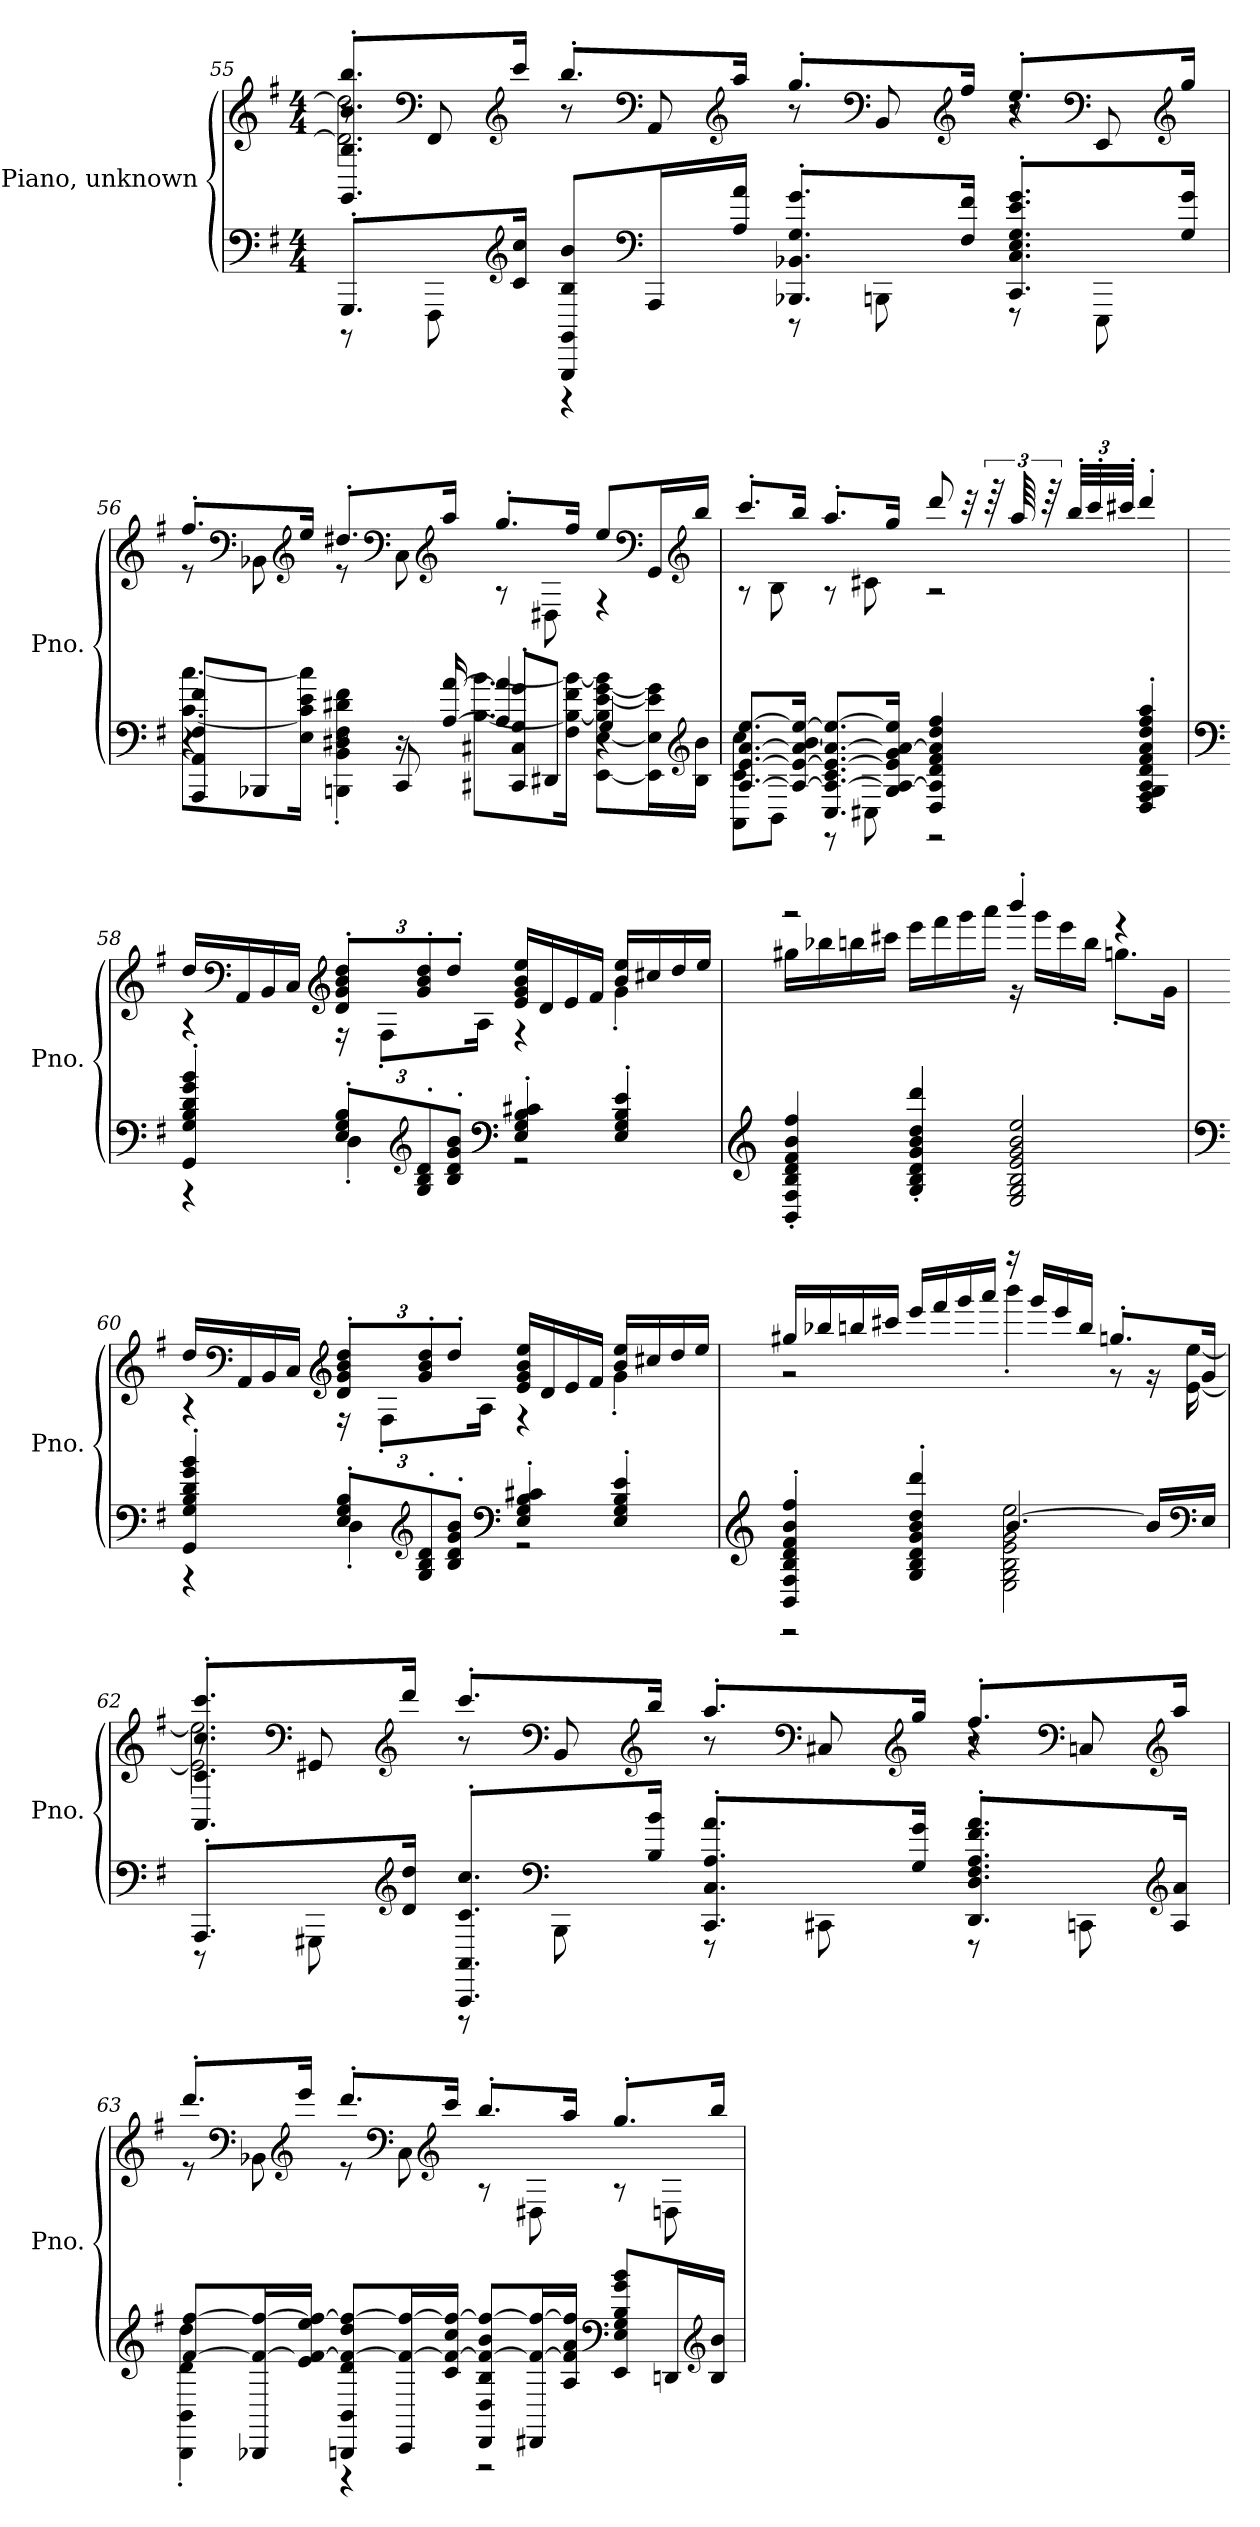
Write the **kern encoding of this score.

**kern	**kern
*part1	*part1
*staff2	*staff1
*I"Piano, unknown	*
*I'Pno.	*
!!LO:LB:g=z
*clefF4	*clefG2
*k[f#]	*k[f#]
*M4/4	*M4/4
=55	=55
*^	*^
*	*	*	*^
8.GGG'/L	8r	8.GG/' 8.B/' 8.b/' 8.bb/'L	2.d\] 2.dd\]	8r
*	*	*clefF4	*	*
.	8FFF#\	.	.	8FF#/
*clefG2	*	*clefG2	*	*
16c/ 16cc/Jk	.	16ccc/Jk	.	.
8GGG/ 8GG/ 8B/ 8b/L	4r	8.bb'/L	.	8r
*clefF4	*	*clefF4	*	*
16AAA/L	.	.	.	8AA/
*	*	*clefG2	*	*
16A/ 16a/JJ	.	16aa/Jk	.	.
8.BBB-X/' 8.BB-X/' 8.G/' 8.g/'L	8r	8.gg'/L	.	8r
*	*	*clefF4	*	*
.	8BBBn\	.	.	8BB/
*	*	*clefG2	*	*
16F#/ 16f#/Jk	.	16ff#/Jk	.	.
8.CC/' 8.C/' 8.E/' 8.G/' 8.e/' 8.g/'L	8r	8.ee'/L	4r	8r
*	*	*clefF4	*	*
.	8EEE\	.	.	8EE/
*	*	*clefG2	*	*
16G/ 16g/Jk	.	16gg/Jk	.	.
*	*	*	*v	*v
!!LO:LB:g=z
=56	=56	=56	=56
*	*^	*	*
4r	[8.c\ [8.cc\L	8AAA/ 8AA/ 8F#/ 8f#/L	8.ff#'/L	8r
*	*	*	*clefF4	*
.	.	8BBB-X/J	.	8BB-X\
*	*	*	*clefG2	*
.	16E\ 16c\] 16e\ 16cc\]Jk	.	16ee/Jk	.
8r	4BBBn\' 4BB\' 4D#X\' 4F#\' 4d#X\' 4f#\'	8r	8.dd#X'/L	8r
*	*	*	*clefF4	*
16r	.	8CC/	.	8C\
*	*	*	*clefG2	*
[16A/ [16a/	.	.	16aa/Jk	.
4A/] 4a/]	[8.B\ [8.b\L	8CC#X/' 8C#X/' 8G/' 8g/'L	8.gg'/L	8r
.	.	8DD#X/J	.	8D#X\
.	16F#\ 16B\_ 16f#\ 16b\_Jk	.	16ff#/Jk	.
4r	[8EE\ [8E\ 8B\] [8e\ [8g\ 8b\]L	4G/	8ee/L	4r
*	*	*	*clefF4	*
.	16EE\] 16E\] 16e\] 16g\]L	.	16GG/L	.
*clefG2	*	*	*clefG2	*
.	16B\ 16b\JJ	.	16bb/JJ	.
*	*v	*v	*	*
!!LO:LB:g=z	!!
=57	=57	=57	=57
[8.A/ [8.e/ [8.a/ [8.ee/L	8AA\ 8c\ 8cc\L	8.ccc'/L	8r
.	8BB\J	.	8B\
16A/_ 16e/_ 16a/_ 16b/ 16ee/_Jk	.	16bb/Jk	.
8.C/ 8.A/_ 8.c/ 8.e/_ 8.a/_ 8.ee/_L	8r	8.aa'/L	8r
.	8C#X\	.	8c#X\
16G/ 16A/_ 16e/] 16g/ 16a/_ 16ee/]Jk	.	16gg/Jk	.
4D/ 4A/] 4d/ 4f#/ 4a/] 4dd/ 4ff#/	2r	8ddd/	2r
.	.	32r	.
.	.	96r	.
.	.	96aa/	.
.	.	96r	.
*	*	*Xbrackettup	*
.	.	48bb'/LLL	.
.	.	48ccc'/	.
.	.	48ccc#X'/JJJ	.
4D/' 4F#/' 4G/' 4A/' 4d/' 4f#/' 4a/' 4dd/' 4ff#/' 4aa/'	.	4ddd'/	.
!!LO:LB:g=z	!!
=58	=58	=58	=58
*clefF4	*	*	*
4GG/' 4G/' 4B/' 4d/' 4g/' 4b/'	4r	16dd/LL	4r
*	*	*clefF4	*
.	.	16AA/	.
.	.	16BB/	.
.	.	16C/JJ	.
*	*	*clefG2	*
*Xbrackettup	*	*	*
12E/' 12G/' 12B/'L	4D'\	12d/' 12g/' 12b/' 12dd/'L	16r
.	.	.	8F#'\L
*clefG2	*	*	*
12G/' 12B/' 12d/'	.	12g/' 12b/' 12dd/'	.
12B/' 12d/' 12g/' 12b/'J	.	12dd'/J	.
.	.	.	16A\Jk
*clefF4	*	*	*
4E/' 4G/' 4B/' 4c#X/'	2r	16e/ 16g/ 16b/ 16ee/LL	4r
.	.	16d/	.
.	.	16e/	.
.	.	16f#/JJ	.
4E/' 4G/' 4B/' 4e/'	.	16b/ 16ee/LL	4g'\
.	.	16cc#X/	.
.	.	16dd/	.
.	.	16ee/JJ	.
*v	*v	*	*
!!LO:LB:g=z	!!
=59	=59	=59
*clefG2	*	*
4BB/' 4F#/' 4B/' 4d/' 4f#/' 4b/' 4ff#/'	2r	16gg#X\LL
.	.	16bb-X\
.	.	16bbn\
.	.	16ccc#X\JJ
4G/' 4B/' 4d/' 4g/' 4b/' 4dd/' 4ddd/'	.	16eee\LL
.	.	16fff#\
.	.	16ggg\
.	.	16aaa\JJ
2E/ 2G/ 2B/ 2e/ 2g/ 2b/ 2ee/	4bbb'/	16r
.	.	16ggg\LL
.	.	16eee\
.	.	16bb\JJ
.	4r	8.ggn'\L
.	.	16g\Jk
!!LO:PB:g=z	!!
=60	=60	=60
*clefF4	*	*
*^	*	*
4GG/' 4G/' 4B/' 4d/' 4g/' 4b/'	4r	16dd/LL	4r
*	*	*clefF4	*
.	.	16AA/	.
.	.	16BB/	.
.	.	16C/JJ	.
*	*	*clefG2	*
12E/' 12G/' 12B/'L	4D'\	12d/' 12g/' 12b/' 12dd/'L	16r
.	.	.	8F#'\L
*clefG2	*	*	*
12G/' 12B/' 12d/'	.	12g/' 12b/' 12dd/'	.
12B/' 12d/' 12g/' 12b/'J	.	12dd'/J	.
.	.	.	16A\Jk
*clefF4	*	*	*
4E/' 4G/' 4B/' 4c#X/'	2r	16e/ 16g/ 16b/ 16ee/LL	4r
.	.	16d/	.
.	.	16e/	.
.	.	16f#/JJ	.
4E/' 4G/' 4B/' 4e/'	.	16b/ 16ee/LL	4g'\
.	.	16cc#X/	.
.	.	16dd/	.
.	.	16ee/JJ	.
!!LO:LB:g=z	!!
=61	=61	=61	=61
*clefG2	*	*	*
4BB/' 4F#/' 4B/' 4d/' 4f#/' 4b/' 4ff#/'	2r	16gg#X/LL	2r
.	.	16bb-X/	.
.	.	16bbn/	.
.	.	16ccc#X/JJ	.
4G/' 4B/' 4d/' 4g/' 4b/' 4dd/' 4ddd/'	.	16eee/LL	.
.	.	16fff#/	.
.	.	16ggg/	.
.	.	16aaa/JJ	.
[4.b/	2E\ 2G\ 2B\ 2e\ 2g\ 2ee\	16r	4bbb'\
.	.	16ggg/LL	.
.	.	16eee/	.
.	.	16bb/JJ	.
.	.	8.ggn'/L	8r
16b/LL]	.	.	16r
*clefF4	*	*	*
16E/JJ	.	16g/Jk	[16e\ [16ee\
!!LO:LB:g=z
=62	=62	=62	=62
*	*	*	*^
8.AAA'/L	8r	8.AA/' 8.c/' 8.cc/' 8.ccc/'L	2.e\] 2.ee\]	8r
*	*	*clefF4	*	*
.	8GGG#X\	.	.	8GG#X/
*clefG2	*	*clefG2	*	*
16d/ 16dd/Jk	.	16ddd/Jk	.	.
8.AAA/' 8.AA/' 8.c/' 8.cc/'L	8r	8.ccc'/L	.	8r
*clefF4	*	*clefF4	*	*
.	8BBB\	.	.	8BB/
*	*	*clefG2	*	*
16B/ 16b/Jk	.	16bb/Jk	.	.
8.CC/' 8.C/' 8.A/' 8.a/'L	8r	8.aa'/L	.	8r
*	*	*clefF4	*	*
.	8CC#X\	.	.	8C#X/
*	*	*clefG2	*	*
16G/ 16g/Jk	.	16gg/Jk	.	.
8.DD/' 8.D/' 8.F#/' 8.A/' 8.f#/' 8.a/'L	8r	8.ff#'/L	4r	8r
*	*	*clefF4	*	*
.	8CCn\	.	.	8Cn/
*clefG2	*	*clefG2	*	*
16A/ 16a/Jk	.	16aa/Jk	.	.
*	*	*	*v	*v
!!LO:LB:g=z
=63	=63	=63	=63
[8f#/ [8ff#/L	4BBB\' 4BB\' 4d\' 4dd\'	8.ddd'/L	8r
*	*	*clefF4	*
16BBB-X/ 16f#/_ 16ff#/_L	.	.	8BB-X\
*	*	*clefG2	*
16e/ 16f#/_ 16ee/ 16ff#/_JJ	.	16eee/Jk	.
8BBBn/ 8BB/ 8d/ 8f#/_ 8dd/ 8ff#/_L	4r	8.ddd'/L	8r
*	*	*clefF4	*
16CC/ 16f#/_ 16ff#/_L	.	.	8C\
*	*	*clefG2	*
16c/ 16f#/_ 16cc/ 16ff#/_JJ	.	16ccc/Jk	.
8DD/ 8D/ 8B/ 8f#/_ 8b/ 8ff#/_L	2r	8.bb'/L	8r
16DD#X/ 16f#/_ 16ff#/_L	.	.	8D#X\
16A/ 16f#/] 16a/ 16ff#/]JJ	.	16aa/Jk	.
*clefF4	*	*	*
8EE/ 8E/ 8G/ 8B/ 8g/ 8b/L	.	8.gg'/L	8r
16DDn/L	.	.	8Dn\
*clefG2	*	*	*
16B/ 16b/JJ	.	16bb/Jk	.
*v	*v	*	*
*	*v	*v
=	=
*-	*-
